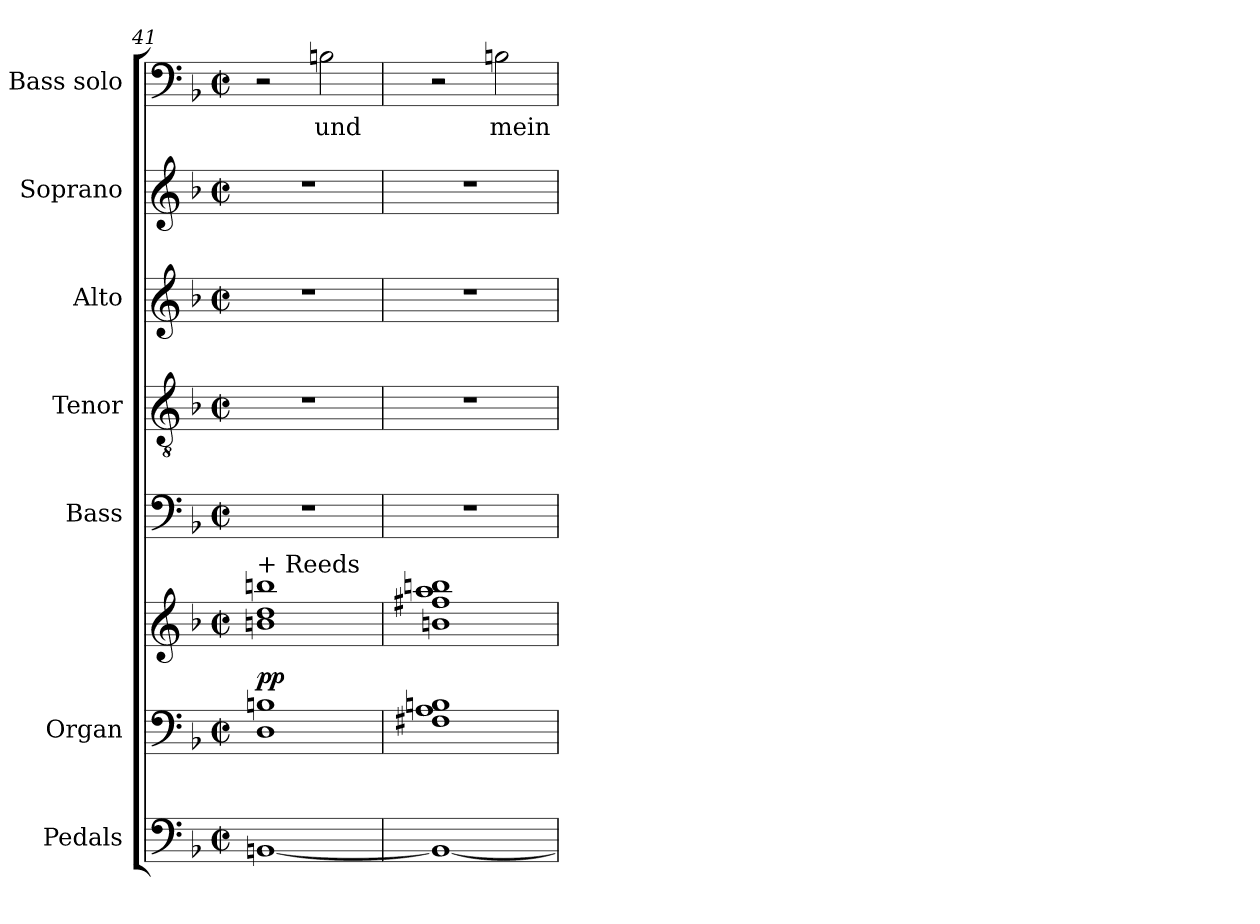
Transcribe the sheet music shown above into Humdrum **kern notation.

**kern	**kern	**kern	**dynam	**kern	**kern	**kern	**kern	**kern	**text
*part7	*part6	*part6	*part6	*part5	*part4	*part3	*part2	*part1	*part1
*staff8	*staff7	*staff6	*staff6/7	*staff5	*staff4	*staff3	*staff2	*staff1	*staff1
*I"Pedals	*I"Organ	*	*	*I"Bass	*I"Tenor	*I"Alto	*I"Soprano	*I"Bass solo	*
*I'Ped.	*I'Org.	*	*	*I'B.	*I'T.	*I'A.	*I'S.	*	*
*clefF4	*clefF4	*clefG2	*	*clefF4	*clefGv2	*clefG2	*clefG2	*clefF4	*
*	*	*	*	*	*ITrd7c12	*	*	*	*
*k[b-]	*k[b-]	*k[b-]	*	*k[b-]	*k[b-]	*k[b-]	*k[b-]	*k[b-]	*
*d:	*d:	*d:	*	*d:	*d:	*d:	*d:	*d:	*
*M2/2	*M2/2	*M2/2	*	*M2/2	*M2/2	*M2/2	*M2/2	*M2/2	*
*met(c|)	*met(c|)	*met(c|)	*	*met(c|)	*met(c|)	*met(c|)	*met(c|)	*met(c|)	*
=41	=41	=41	=41	=41	=41	=41	=41	=41	=41
!	!	!LO:TX:a:t=+ Reeds	!	!	!	!	!	!	!
[1BBni	1Di 1Bni	1bni 1ddi 1bbni	pp	1r	1r	1r	1r	2r	.
!	!	!	!	!	!	!	!	!	!LO:LY:b:color=#000000
.	.	.	.	.	.	.	.	2Bni\	und
=42	=42	=42	=42	=42	=42	=42	=42	=42	=42
1BBi_	1F#Xi 1Ai 1Bni	1bni 1ff#Xi 1aai 1bbni	.	1r	1r	1r	1r	2r	.
!	!	!	!	!	!	!	!	!	!LO:LY:b:color=#000000
.	.	.	.	.	.	.	.	2Bni\	mein
=	=	=	=	=	=	=	=	=	=
*-	*-	*-	*-	*-	*-	*-	*-	*-	*-
